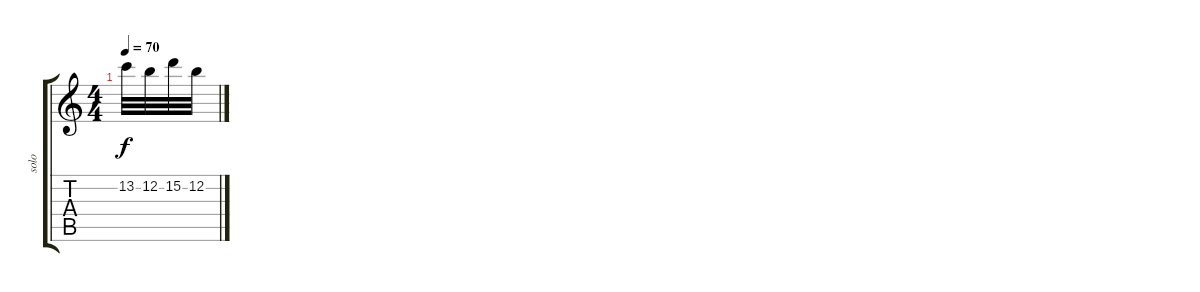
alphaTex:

\track ("solo" "solo") {instrument distortionguitar}
\staff {score tabs}
\tuning (E4 B3 G3 D3 A2 E2) {hide}
\ts (4 4)
\tempo 70
\clef g2
\ks c
13.2.32{dy f} 12.2.32 15.2.32 12.2.32
